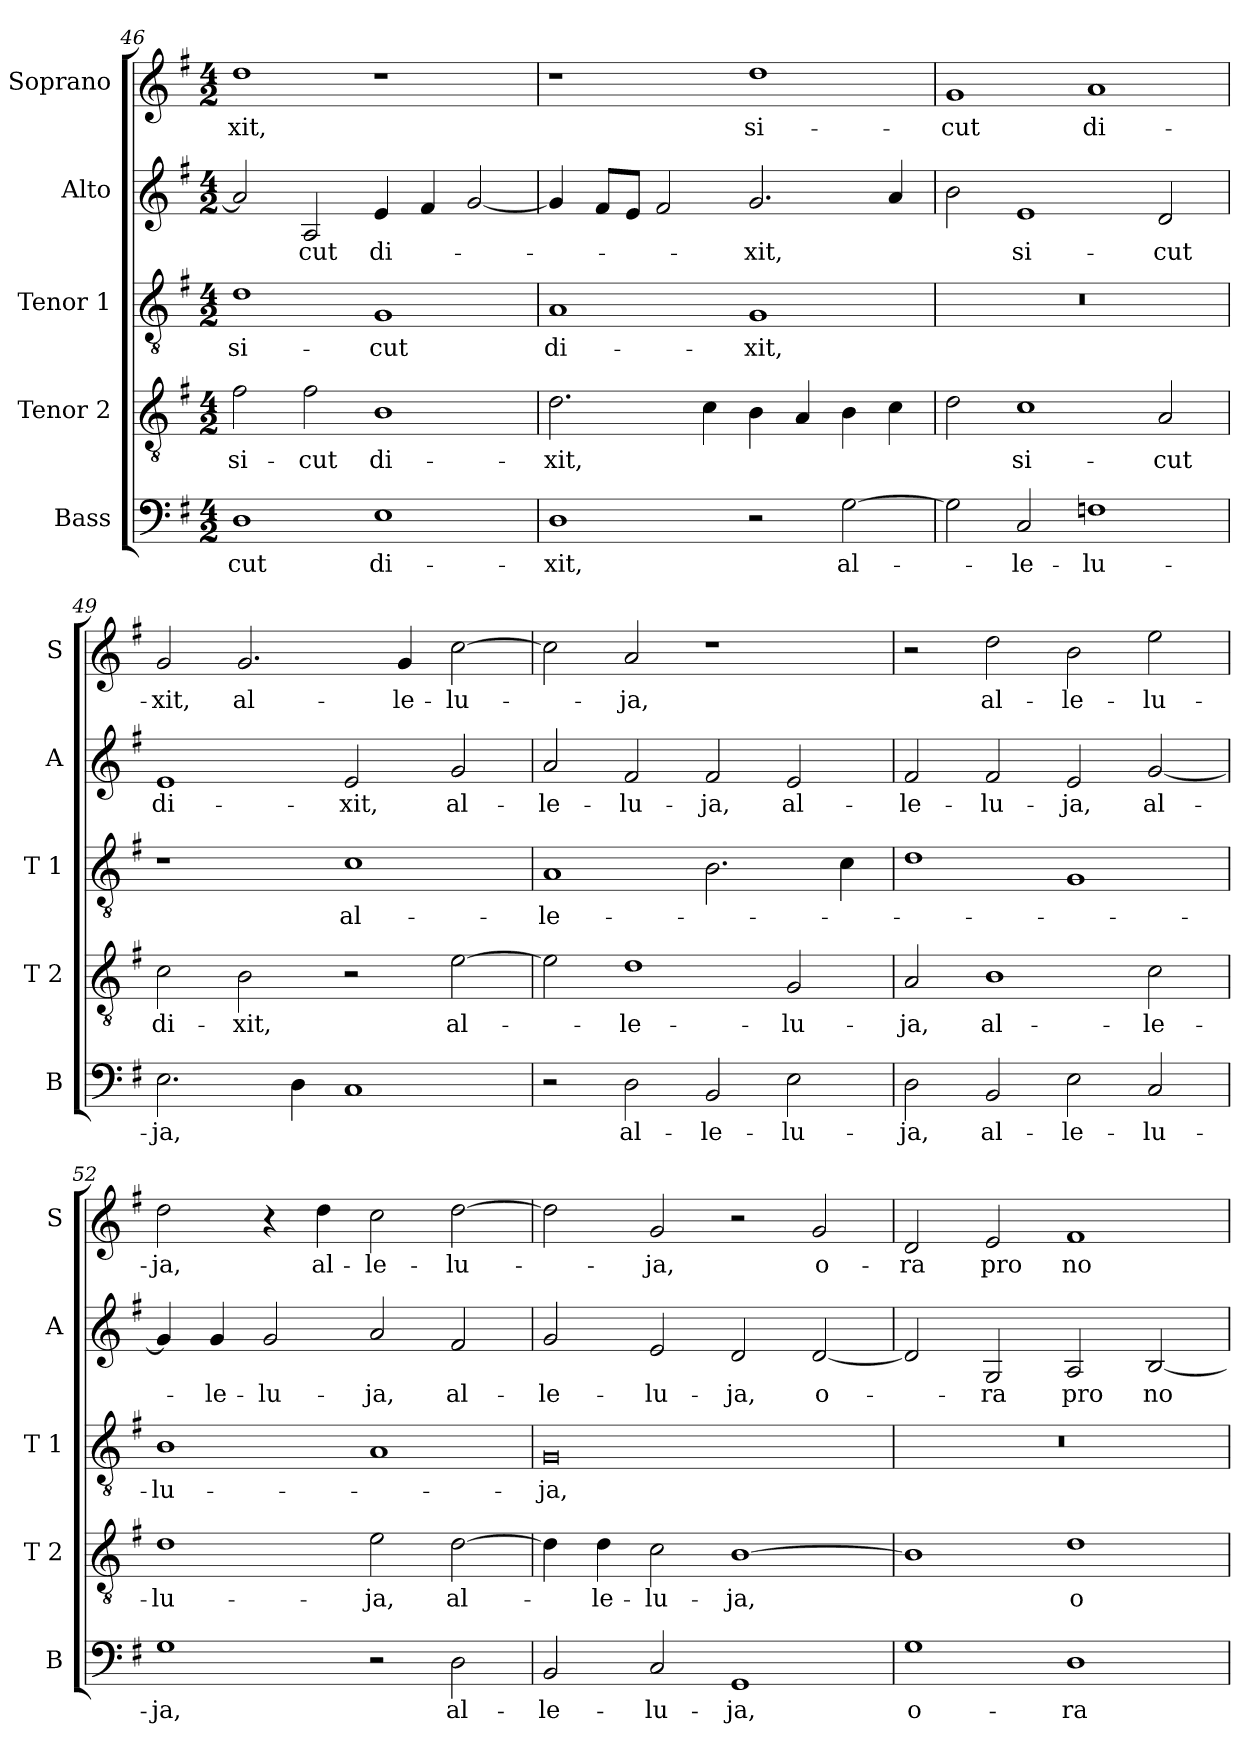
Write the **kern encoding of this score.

**kern	**text	**kern	**text	**kern	**text	**kern	**text	**kern	**text
*part5	*part5	*part4	*part4	*part3	*part3	*part2	*part2	*part1	*part1
*staff5	*staff5	*staff4	*staff4	*staff3	*staff3	*staff2	*staff2	*staff1	*staff1
*I"Bass	*	*I"Tenor 2	*	*I"Tenor 1	*	*I"Alto	*	*I"Soprano	*
*I'B	*	*I'T 2	*	*I'T 1	*	*I'A	*	*I'S	*
!!LO:PB:g=z
*clefF4	*	*clefGv2	*	*clefGv2	*	*clefG2	*	*clefG2	*
*k[f#]	*	*k[f#]	*	*k[f#]	*	*k[f#]	*	*k[f#]	*
*G:	*	*G:	*	*G:	*	*G:	*	*G:	*
*M4/2	*	*M4/2	*	*M4/2	*	*M4/2	*	*M4/2	*
=46	=46	=46	=46	=46	=46	=46	=46	=46	=46
!	!LO:LY:b	!	!LO:LY:b	!	!LO:LY:b	!	!	!	!LO:LY:b
1D	-cut	2f#\	si-	1d	si-	2a/]	.	1dd	-xit,
!	!	!	!LO:LY:b	!	!	!	!LO:LY:b	!	!
.	.	2f#\	-cut	.	.	2A/	-cut	.	.
!	!LO:LY:b	!	!LO:LY:b	!	!LO:LY:b	!	!LO:LY:b	!	!
1E	di-	1B	di-	1G	-cut	4e/	di-	1r	.
.	.	.	.	.	.	4f#/	.	.	.
.	.	.	.	.	.	[2g/	.	.	.
=47	=47	=47	=47	=47	=47	=47	=47	=47	=47
!	!LO:LY:b	!	!LO:LY:b	!	!LO:LY:b	!	!	!	!
1D	-xit,	2.d\	-xit,	1A	di-	4g/]	.	1r	.
.	.	.	.	.	.	8f#/L	.	.	.
.	.	.	.	.	.	8e/J	.	.	.
.	.	.	.	.	.	2f#/	.	.	.
.	.	4c\	.	.	.	.	.	.	.
!	!	!	!	!	!LO:LY:b	!	!LO:LY:b	!	!LO:LY:b
2r	.	4B\	.	1G	-xit,	2.g/	-xit,	1dd	si-
.	.	4A/	.	.	.	.	.	.	.
!	!LO:LY:b	!	!	!	!	!	!	!	!
[2G\	al-	4B\	.	.	.	.	.	.	.
.	.	4c\	.	.	.	4a/	.	.	.
=48	=48	=48	=48	=48	=48	=48	=48	=48	=48
!	!	!	!	!	!	!	!	!	!LO:LY:b
2G\]	.	2d\	.	0r	.	2b\	.	1g	-cut
!	!LO:LY:b	!	!LO:LY:b	!	!	!	!LO:LY:b	!	!
2C/	-le-	1c	si-	.	.	1e	si-	.	.
!	!LO:LY:b	!	!	!	!	!	!	!	!LO:LY:b
1Fn	-lu-	.	.	.	.	.	.	1a	di-
!	!	!	!LO:LY:b	!	!	!	!LO:LY:b	!	!
.	.	2A/	-cut	.	.	2d/	-cut	.	.
=49	=49	=49	=49	=49	=49	=49	=49	=49	=49
!	!LO:LY:b	!	!LO:LY:b	!	!	!	!LO:LY:b	!	!LO:LY:b
2.E\	-ja,	2c\	di-	1r	.	1e	di-	2g/	-xit,
!	!	!	!LO:LY:b	!	!	!	!	!	!LO:LY:b
.	.	2B\	-xit,	.	.	.	.	2.g/	al-
4D\	.	.	.	.	.	.	.	.	.
!	!	!	!	!	!LO:LY:b	!	!LO:LY:b	!	!
1C	.	2r	.	1c	al-	2e/	-xit,	.	.
!	!	!	!	!	!	!	!	!	!LO:LY:b
.	.	.	.	.	.	.	.	4g/	-le-
!	!	!	!LO:LY:b	!	!	!	!LO:LY:b	!	!LO:LY:b
.	.	[2e\	al-	.	.	2g/	al-	[2cc\	-lu-
=50	=50	=50	=50	=50	=50	=50	=50	=50	=50
!	!	!	!	!	!LO:LY:b	!	!LO:LY:b	!	!
2r	.	2e\]	.	1A	-le-	2a/	-le-	2cc\]	.
!	!LO:LY:b	!	!LO:LY:b	!	!	!	!LO:LY:b	!	!LO:LY:b
2D\	al-	1d	-le-	.	.	2f#/	-lu-	2a/	-ja,
!	!LO:LY:b	!	!	!	!	!	!LO:LY:b	!	!
2BB/	-le-	.	.	2.B\	.	2f#/	-ja,	1r	.
!	!LO:LY:b	!	!LO:LY:b	!	!	!	!LO:LY:b	!	!
2E\	-lu-	2G/	-lu-	.	.	2e/	al-	.	.
.	.	.	.	4c\	.	.	.	.	.
!!LO:LB:g=z
=51	=51	=51	=51	=51	=51	=51	=51	=51	=51
!	!LO:LY:b	!	!LO:LY:b	!	!	!	!LO:LY:b	!	!
2D\	-ja,	2A/	-ja,	1d	.	2f#/	-le-	2r	.
!	!LO:LY:b	!	!LO:LY:b	!	!	!	!LO:LY:b	!	!LO:LY:b
2BB/	al-	1B	al-	.	.	2f#/	-lu-	2dd\	al-
!	!LO:LY:b	!	!	!	!	!	!LO:LY:b	!	!LO:LY:b
2E\	-le-	.	.	1G	.	2e/	-ja,	2b\	-le-
!	!LO:LY:b	!	!LO:LY:b	!	!	!	!LO:LY:b	!	!LO:LY:b
2C/	-lu-	2c\	-le-	.	.	[2g/	al-	2ee\	-lu-
=52	=52	=52	=52	=52	=52	=52	=52	=52	=52
!	!LO:LY:b	!	!LO:LY:b	!	!LO:LY:b	!	!	!	!LO:LY:b
1G	-ja,	1d	-lu-	1B	-lu-	4g/]	.	2dd\	-ja,
!	!	!	!	!	!	!	!LO:LY:b	!	!
.	.	.	.	.	.	4g/	-le-	.	.
!	!	!	!	!	!	!	!LO:LY:b	!	!
.	.	.	.	.	.	2g/	-lu-	4r	.
!	!	!	!	!	!	!	!	!	!LO:LY:b
.	.	.	.	.	.	.	.	4dd\	al-
!	!	!	!LO:LY:b	!	!	!	!LO:LY:b	!	!LO:LY:b
2r	.	2e\	-ja,	1A	.	2a/	-ja,	2cc\	-le-
!	!LO:LY:b	!	!LO:LY:b	!	!	!	!LO:LY:b	!	!LO:LY:b
2D\	al-	[2d\	al-	.	.	2f#/	al-	[2dd\	-lu-
=53	=53	=53	=53	=53	=53	=53	=53	=53	=53
!	!LO:LY:b	!	!	!	!LO:LY:b	!	!LO:LY:b	!	!
2BB/	-le-	4d\]	.	0G	-ja,	2g/	-le-	2dd\]	.
!	!	!	!LO:LY:b	!	!	!	!	!	!
.	.	4d\	-le-	.	.	.	.	.	.
!	!LO:LY:b	!	!LO:LY:b	!	!	!	!LO:LY:b	!	!LO:LY:b
2C/	-lu-	2c\	-lu-	.	.	2e/	-lu-	2g/	-ja,
!	!LO:LY:b	!	!LO:LY:b	!	!	!	!LO:LY:b	!	!
1GG	-ja,	[1B	-ja,	.	.	2d/	-ja,	2r	.
!	!	!	!	!	!	!	!LO:LY:b	!	!LO:LY:b
.	.	.	.	.	.	[2d/	o-	2g/	o-
=54	=54	=54	=54	=54	=54	=54	=54	=54	=54
!	!LO:LY:b	!	!	!	!	!	!	!	!LO:LY:b
1G	o-	1B]	.	0r	.	2d/]	.	2d/	-ra
!	!	!	!	!	!	!	!LO:LY:b	!	!LO:LY:b
.	.	.	.	.	.	2G/	-ra	2e/	pro
!	!LO:LY:b	!	!LO:LY:b	!	!	!	!LO:LY:b	!	!LO:LY:b
1D	-ra	1d	o-	.	.	2A/	pro	1f#	no-
!	!	!	!	!	!	!	!LO:LY:b	!	!
.	.	.	.	.	.	[2B/	no-	.	.
=	=	=	=	=	=	=	=	=	=
*-	*-	*-	*-	*-	*-	*-	*-	*-	*-
